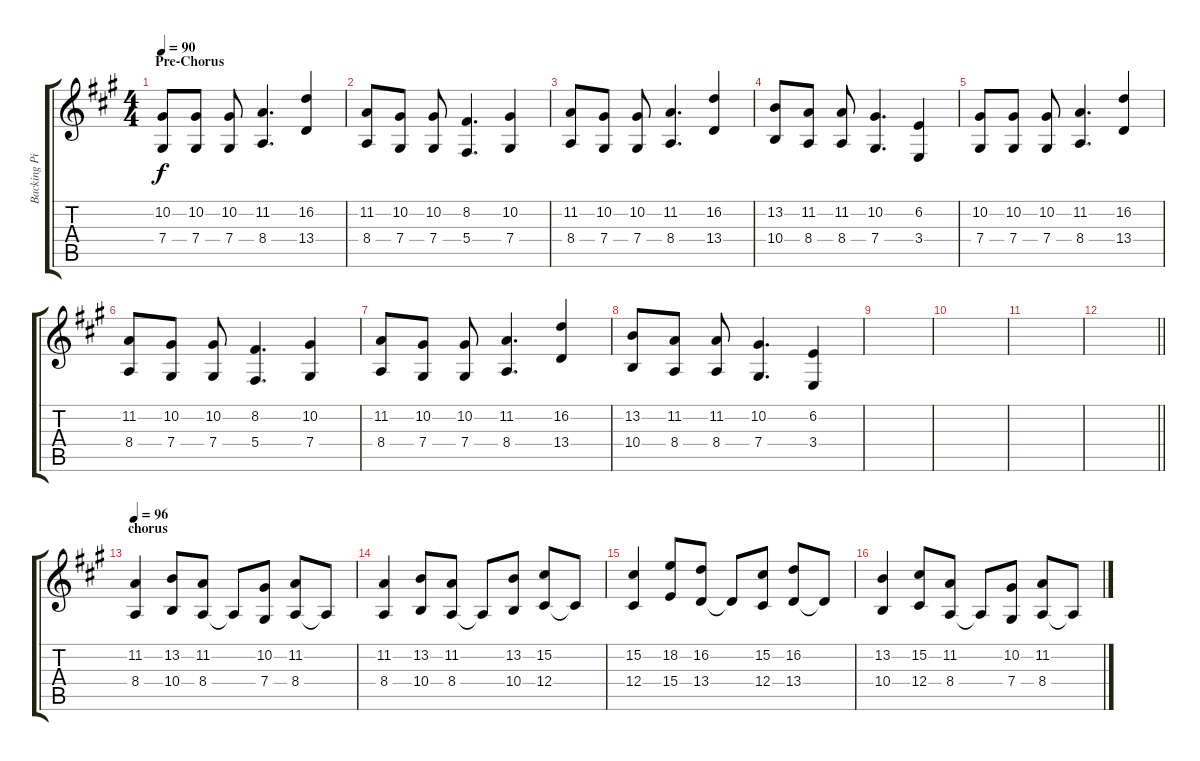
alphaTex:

\track ("Backing Piano (Added Harmony)" "Backing Pi") {instrument brightacousticpiano}
\staff {score tabs}
\tuning (Eb4 Bb3 Gb3 Db3 Ab2 Db2) {hide}
\ts (4 4)
\section ("" "Pre-Chorus")
\tempo 90
\clef g2
\ks f#minor
(10.2 7.4).8{dy f} (10.2 7.4).8 (10.2 7.4).8 (11.2 8.4).4{d} (16.2 13.4).4 |
(11.2 8.4).8 (10.2 7.4).8 (10.2 7.4).8 (8.2 5.4).4{d} (10.2 7.4).4 |
(11.2 8.4).8 (10.2 7.4).8 (10.2 7.4).8 (11.2 8.4).4{d} (16.2 13.4).4 |
(13.2 10.4).8 (11.2 8.4).8 (11.2 8.4).8 (10.2 7.4).4{d} (6.2 3.4).4 |
(10.2 7.4).8 (10.2 7.4).8 (10.2 7.4).8 (11.2 8.4).4{d} (16.2 13.4).4 |
(11.2 8.4).8 (10.2 7.4).8 (10.2 7.4).8 (8.2 5.4).4{d} (10.2 7.4).4 |
(11.2 8.4).8 (10.2 7.4).8 (10.2 7.4).8 (11.2 8.4).4{d} (16.2 13.4).4 |
(13.2 10.4).8 (11.2 8.4).8 (11.2 8.4).8 (10.2 7.4).4{d} (6.2 3.4).4 |
|
|
|
\barLineRight lightlight
|
\section ("" "chorus")
\tempo 96
(11.2 8.4).4 (13.2 10.4).8 (11.2 8.4).8 8.4{t}.8 (10.2 7.4).8 (11.2 8.4).8 8.4{t}.8 |
(11.2 8.4).4 (13.2 10.4).8 (11.2 8.4).8 8.4{t}.8 (13.2 10.4).8 (15.2 12.4).8 12.4{t}.8 |
(15.2 12.4).4 (18.2 15.4).8 (16.2 13.4).8 13.4{t}.8 (15.2 12.4).8 (16.2 13.4).8 13.4{t}.8 |
(13.2 10.4).4 (15.2 12.4).8 (11.2 8.4).8 8.4{t}.8 (10.2 7.4).8 (11.2 8.4).8 8.4{t}.8
